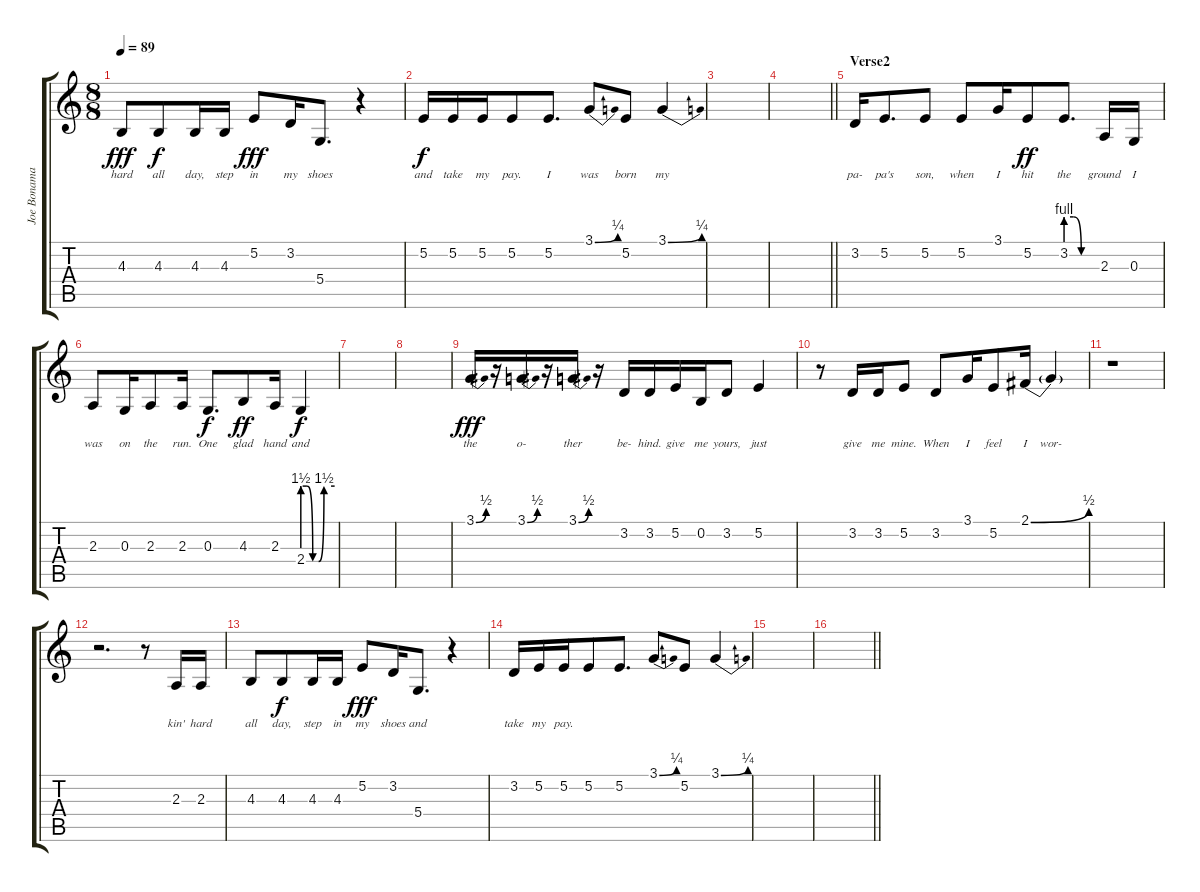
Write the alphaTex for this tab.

\track ("Joe Bonamassa Vocals" "Joe Bonama") {instrument altosax}
\staff {score tabs}
\tuning (E4 B3 G3 D3 A2 E2) {hide}
\ts (8 8)
\tempo 89
\clef g2
\ks c
4.3.8{lyrics (0 "hard") lyrics (1 "") lyrics (2 "") lyrics (3 "") lyrics (4 "") dy fff} 4.3.8{lyrics (0 "all") lyrics (1 "") lyrics (2 "") lyrics (3 "") lyrics (4 "") dy f} 4.3.16{lyrics (0 "day,") lyrics (1 "") lyrics (2 "") lyrics (3 "") lyrics (4 "")} 4.3.16{lyrics (0 "step") lyrics (1 "") lyrics (2 "") lyrics (3 "") lyrics (4 "")} 5.2.8{lyrics (0 "in") lyrics (1 "") lyrics (2 "") lyrics (3 "") lyrics (4 "") dy fff} 3.2.16{lyrics (0 "my") lyrics (1 "") lyrics (2 "") lyrics (3 "") lyrics (4 "")} 5.4.8{d lyrics (0 "shoes") lyrics (1 "") lyrics (2 "") lyrics (3 "") lyrics (4 "")} r.4 |
5.2.16{lyrics (0 "and") lyrics (1 "") lyrics (2 "") lyrics (3 "") lyrics (4 "") dy f} 5.2.16{lyrics (0 "take") lyrics (1 "") lyrics (2 "") lyrics (3 "") lyrics (4 "")} 5.2.16{lyrics (0 "my") lyrics (1 "") lyrics (2 "") lyrics (3 "") lyrics (4 "")} 5.2.8{lyrics (0 "pay.") lyrics (1 "") lyrics (2 "") lyrics (3 "") lyrics (4 "")} 5.2.8{d lyrics (0 "I") lyrics (1 "") lyrics (2 "") lyrics (3 "") lyrics (4 "")} 3.1{be (bend 0 0 60 1)}.8{lyrics (0 "was") lyrics (1 "") lyrics (2 "") lyrics (3 "") lyrics (4 "")} 5.2.8{lyrics (0 "born") lyrics (1 "") lyrics (2 "") lyrics (3 "") lyrics (4 "")} 3.1{be (bend 0 0 60 1)}.4{lyrics (0 "my") lyrics (1 "") lyrics (2 "") lyrics (3 "") lyrics (4 "")} |
|
\barLineRight lightlight
|
\section ("" "Verse2")
3.2.16{lyrics (0 "pa-") lyrics (1 "") lyrics (2 "") lyrics (3 "") lyrics (4 "")} 5.2.8{d lyrics (0 "pa's") lyrics (1 "") lyrics (2 "") lyrics (3 "") lyrics (4 "")} 5.2.8{lyrics (0 "son,") lyrics (1 "") lyrics (2 "") lyrics (3 "") lyrics (4 "")} 5.2.8{lyrics (0 "when") lyrics (1 "") lyrics (2 "") lyrics (3 "") lyrics (4 "")} 3.1.16{lyrics (0 "I") lyrics (1 "") lyrics (2 "") lyrics (3 "") lyrics (4 "")} 5.2.8{lyrics (0 "hit") lyrics (1 "") lyrics (2 "") lyrics (3 "") lyrics (4 "") dy ff} 3.2{be (custom 0 4 15 4 30 0 60 0)}.8{d lyrics (0 "the") lyrics (1 "") lyrics (2 "") lyrics (3 "") lyrics (4 "")} 2.3.16{lyrics (0 "ground") lyrics (1 "") lyrics (2 "") lyrics (3 "") lyrics (4 "")} 0.3.16{lyrics (0 "I") lyrics (1 "") lyrics (2 "") lyrics (3 "") lyrics (4 "")} |
2.3.8{lyrics (0 "was") lyrics (1 "") lyrics (2 "") lyrics (3 "") lyrics (4 "")} 0.3.16{lyrics (0 "on") lyrics (1 "") lyrics (2 "") lyrics (3 "") lyrics (4 "")} 2.3.8{lyrics (0 "the") lyrics (1 "") lyrics (2 "") lyrics (3 "") lyrics (4 "")} 2.3.16{lyrics (0 "run.") lyrics (1 "") lyrics (2 "") lyrics (3 "") lyrics (4 "")} 0.3.8{d lyrics (0 "One") lyrics (1 "") lyrics (2 "") lyrics (3 "") lyrics (4 "") dy f} 4.3.8{lyrics (0 "glad") lyrics (1 "") lyrics (2 "") lyrics (3 "") lyrics (4 "") dy ff} 2.3.16{lyrics (0 "hand") lyrics (1 "") lyrics (2 "") lyrics (3 "") lyrics (4 "")} 2.4{be (custom 0 6 8 6 19 0 30 0 40 6 60 6)}.4{lyrics (0 "and") lyrics (1 "") lyrics (2 "") lyrics (3 "") lyrics (4 "") dy f} |
|
|
3.1{be (bend 0 0 60 2)}.16{lyrics (0 "the") lyrics (1 "") lyrics (2 "") lyrics (3 "") lyrics (4 "") dy fff} r.16 3.1{be (bend 0 0 60 2)}.16{lyrics (0 "o-") lyrics (1 "") lyrics (2 "") lyrics (3 "") lyrics (4 "")} r.16 3.1{be (bend 0 0 60 2)}.16{lyrics (0 "ther") lyrics (1 "") lyrics (2 "") lyrics (3 "") lyrics (4 "")} r.16 3.2.16{lyrics (0 "be-") lyrics (1 "") lyrics (2 "") lyrics (3 "") lyrics (4 "")} 3.2.16{lyrics (0 "hind.") lyrics (1 "") lyrics (2 "") lyrics (3 "") lyrics (4 "")} 5.2.16{lyrics (0 "give") lyrics (1 "") lyrics (2 "") lyrics (3 "") lyrics (4 "")} 0.2.16{lyrics (0 "me") lyrics (1 "") lyrics (2 "") lyrics (3 "") lyrics (4 "")} 3.2.8{lyrics (0 "yours,") lyrics (1 "") lyrics (2 "") lyrics (3 "") lyrics (4 "")} 5.2.4{lyrics (0 "just") lyrics (1 "") lyrics (2 "") lyrics (3 "") lyrics (4 "")} |
r.8 3.2.16{lyrics (0 "give") lyrics (1 "") lyrics (2 "") lyrics (3 "") lyrics (4 "")} 3.2.16{lyrics (0 "me") lyrics (1 "") lyrics (2 "") lyrics (3 "") lyrics (4 "")} 5.2.8{lyrics (0 "mine.") lyrics (1 "") lyrics (2 "") lyrics (3 "") lyrics (4 "")} 3.2.8{lyrics (0 "When") lyrics (1 "") lyrics (2 "") lyrics (3 "") lyrics (4 "")} 3.1.16{lyrics (0 "I") lyrics (1 "") lyrics (2 "") lyrics (3 "") lyrics (4 "")} 5.2.8{lyrics (0 "feel") lyrics (1 "") lyrics (2 "") lyrics (3 "") lyrics (4 "")} 2.1{be (bend 0 0 60 2)}.16{lyrics (0 "I") lyrics (1 "") lyrics (2 "") lyrics (3 "") lyrics (4 "")} 2.1{t}.4{lyrics (0 "wor-") lyrics (1 "") lyrics (2 "") lyrics (3 "") lyrics (4 "")} |
r.1 |
r.2{d} r.8 2.3.16{lyrics (0 "kin'") lyrics (1 "") lyrics (2 "") lyrics (3 "") lyrics (4 "")} 2.3.16{lyrics (0 "hard") lyrics (1 "") lyrics (2 "") lyrics (3 "") lyrics (4 "")} |
4.3.8{lyrics (0 "all") lyrics (1 "") lyrics (2 "") lyrics (3 "") lyrics (4 "")} 4.3.8{lyrics (0 "day,") lyrics (1 "") lyrics (2 "") lyrics (3 "") lyrics (4 "") dy f} 4.3.16{lyrics (0 "step") lyrics (1 "") lyrics (2 "") lyrics (3 "") lyrics (4 "")} 4.3.16{lyrics (0 "in") lyrics (1 "") lyrics (2 "") lyrics (3 "") lyrics (4 "")} 5.2.8{lyrics (0 "my") lyrics (1 "") lyrics (2 "") lyrics (3 "") lyrics (4 "") dy fff} 3.2.16{lyrics (0 "shoes") lyrics (1 "") lyrics (2 "") lyrics (3 "") lyrics (4 "")} 5.4.8{d lyrics (0 "and") lyrics (1 "") lyrics (2 "") lyrics (3 "") lyrics (4 "")} r.4 |
3.2.16{lyrics (0 "take") lyrics (1 "") lyrics (2 "") lyrics (3 "") lyrics (4 "")} 5.2.16{lyrics (0 "my") lyrics (1 "") lyrics (2 "") lyrics (3 "") lyrics (4 "")} 5.2.16{lyrics (0 "pay.") lyrics (1 "") lyrics (2 "") lyrics (3 "") lyrics (4 "")} 5.2.8 5.2.8{d} 3.1{be (bend 0 0 60 1)}.8 5.2.8 3.1{be (bend 0 0 60 1)}.4 |
|
\barLineRight lightlight
